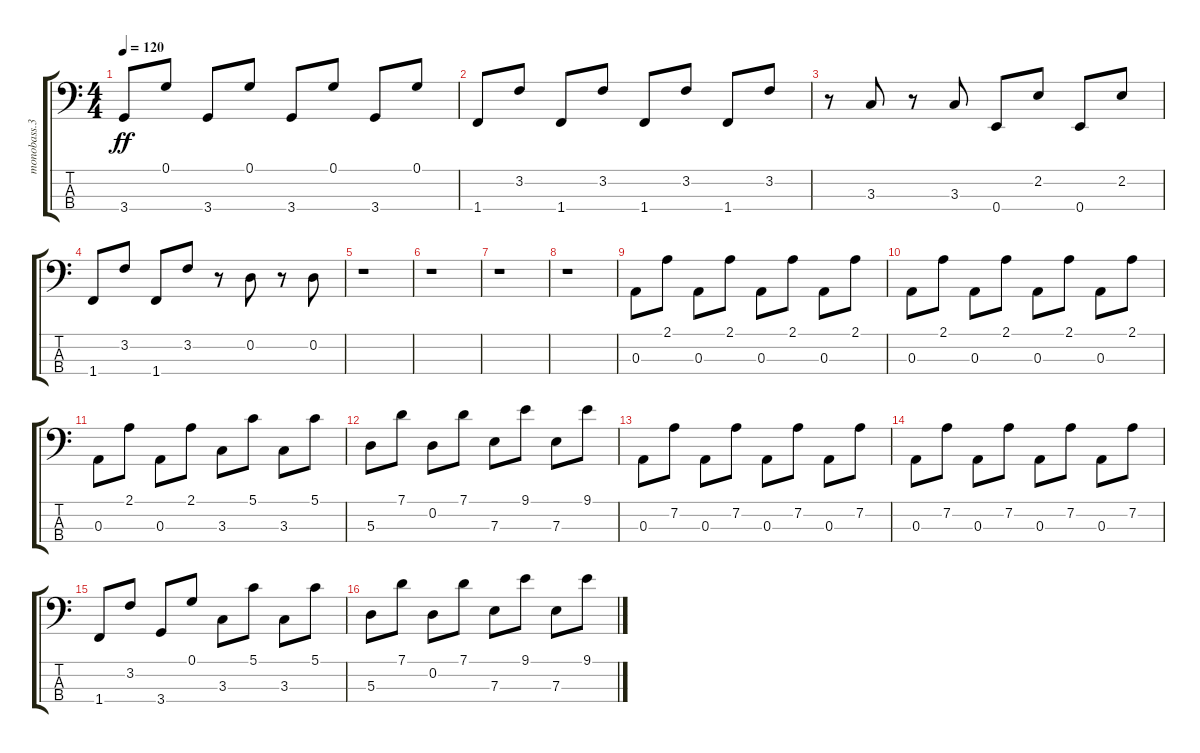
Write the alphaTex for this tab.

\track ("monobass.354" "monobass.3") {instrument electricbasspick}
\staff {score tabs}
\tuning (G2 D2 A1 E1) {hide}
\ts (4 4)
\tempo 120
\clef f4
\ks c
3.4.8{dy ff} 0.1.8 3.4.8 0.1.8 3.4.8 0.1.8 3.4.8 0.1.8 |
1.4.8 3.2.8 1.4.8 3.2.8 1.4.8 3.2.8 1.4.8 3.2.8 |
r.8 3.3.8 r.8 3.3.8 0.4.8 2.2.8 0.4.8 2.2.8 |
1.4.8 3.2.8 1.4.8 3.2.8 r.8 0.2.8 r.8 0.2.8 |
r.1 |
r.1 |
r.1 |
r.1 |
0.3.8 2.1.8 0.3.8 2.1.8 0.3.8 2.1.8 0.3.8 2.1.8 |
0.3.8 2.1.8 0.3.8 2.1.8 0.3.8 2.1.8 0.3.8 2.1.8 |
0.3.8 2.1.8 0.3.8 2.1.8 3.3.8 5.1.8 3.3.8 5.1.8 |
5.3.8 7.1.8 0.2.8 7.1.8 7.3.8 9.1.8 7.3.8 9.1.8 |
0.3.8 7.2.8 0.3.8 7.2.8 0.3.8 7.2.8 0.3.8 7.2.8 |
0.3.8 7.2.8 0.3.8 7.2.8 0.3.8 7.2.8 0.3.8 7.2.8 |
1.4.8 3.2.8 3.4.8 0.1.8 3.3.8 5.1.8 3.3.8 5.1.8 |
5.3.8 7.1.8 0.2.8 7.1.8 7.3.8 9.1.8 7.3.8 9.1.8
